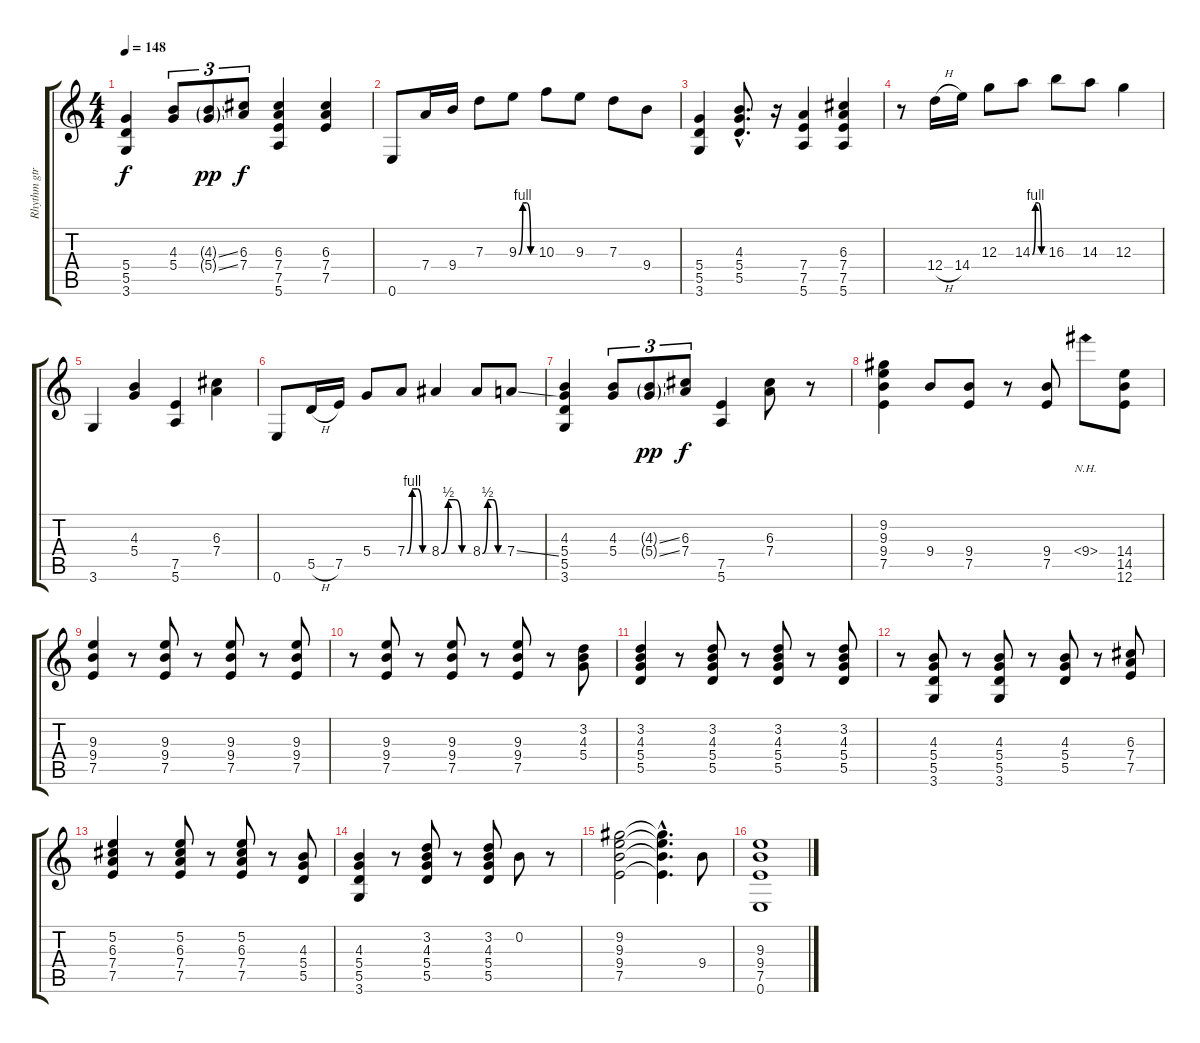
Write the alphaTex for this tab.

\track ("Rhythm gtr" "Rhythm gtr") {instrument distortionguitar}
\staff {score tabs}
\tuning (E4 B3 G3 D3 A2 E2) {hide}
\ts (4 4)
\tempo 148
\clef g2
\ks c
(5.4 5.5 3.6).4{dy f} (4.3 5.4).8{tu (3 2)} (4.3{ss g} 5.4{ss g}).8{tu (3 2) dy pp} (6.3 7.4).8{tu (3 2) dy f} (6.3 7.4 7.5 5.6).4 (6.3 7.4 7.5).4 |
0.6.8 7.4.16 9.4.16 7.3.8 9.3{be (custom 0 0 15 4 30 4 45 0 60 0)}.8 10.3.8 9.3.8 7.3.8 9.4.8 |
(5.4 5.5 3.6).4 (4.3{hac} 5.4{hac} 5.5{hac}).8{d} r.16 (7.4 7.5 5.6).4 (6.3 7.4 7.5 5.6).4 |
r.8 12.4{h}.16 14.4.16 12.3.8 14.3{be (custom 0 0 15 4 30 4 45 0 60 0)}.8 16.3.8 14.3.8 12.3.4 |
3.6.4 (4.3 5.4).4 (7.5 5.6).4 (6.3 7.4).4 |
0.6.8 5.5{h}.16 7.5.16 5.4.8 7.4{be (custom 0 0 15 4 30 4 45 0 60 0)}.8 8.4{be (custom 0 0 15 2 30 2 45 0 60 0)}.4 8.4{be (custom 0 0 15 2 30 2 45 0 60 0)}.8 7.4{ss}.8 |
(4.3 5.4 5.5 3.6).4 (4.3 5.4).8{tu (3 2)} (4.3{ss g} 5.4{ss g}).8{tu (3 2) dy pp} (6.3 7.4).8{tu (3 2) dy f} (7.5 5.6).4 (6.3 7.4).8 r.8 |
(9.2 9.3 9.4 7.5).4 9.4.8 (9.4 7.5).8 r.8 (9.4 7.5).8 9.4{nh}.8 (14.4 14.5 12.6).8 |
(9.3 9.4 7.5).4 r.8 (9.3 9.4 7.5).8 r.8 (9.3 9.4 7.5).8 r.8 (9.3 9.4 7.5).8 |
r.8 (9.3 9.4 7.5).8 r.8 (9.3 9.4 7.5).8 r.8 (9.3 9.4 7.5).8 r.8 (3.2 4.3 5.4).8 |
(3.2 4.3 5.4 5.5).4 r.8 (3.2 4.3 5.4 5.5).8 r.8 (3.2 4.3 5.4 5.5).8 r.8 (3.2 4.3 5.4 5.5).8 |
r.8 (4.3 5.4 5.5 3.6).8 r.8 (4.3 5.4 5.5 3.6).8 r.8 (4.3 5.4 5.5).8 r.8 (6.3 7.4 7.5).8 |
(5.2 6.3 7.4 7.5).4 r.8 (5.2 6.3 7.4 7.5).8 r.8 (5.2 6.3 7.4 7.5).8 r.8 (4.3 5.4 5.5).8 |
(4.3 5.4 5.5 3.6).4 r.8 (3.2 4.3 5.4 5.5).8 r.8 (3.2 4.3 5.4 5.5).8 0.2.8 r.8 |
(9.2 9.3 9.4 7.5).2 (9.2{hac t} 9.3{hac t} 9.4{hac t} 7.5{hac t}).4{d} 9.4.8 |
(9.3 9.4 7.5 0.6).1
